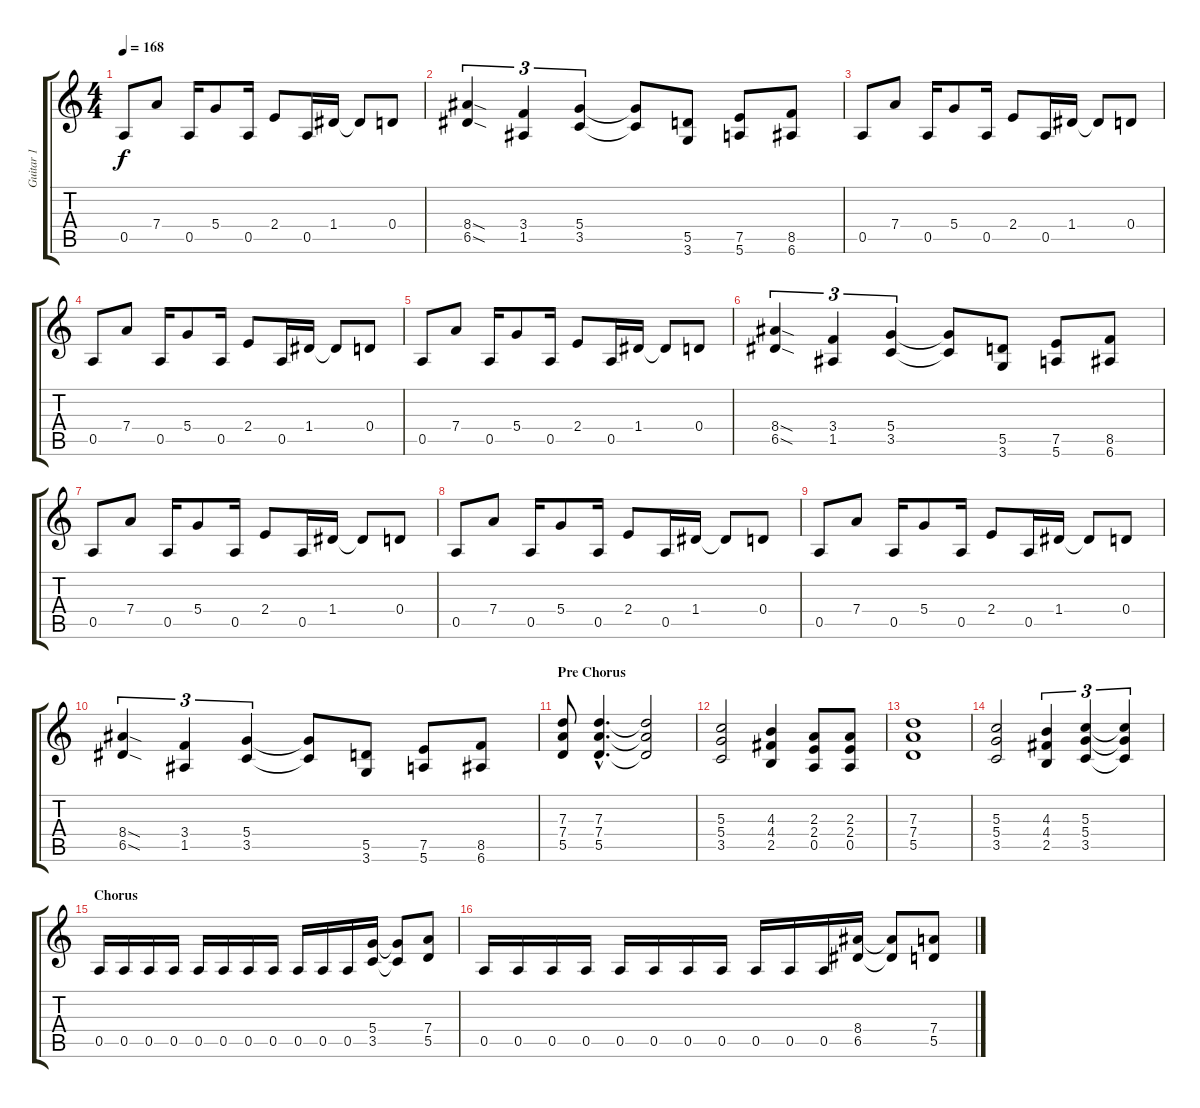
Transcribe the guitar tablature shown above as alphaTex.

\track ("Guitar 1" "Guitar 1") {instrument distortionguitar}
\staff {score tabs}
\tuning (E4 B3 G3 D3 A2 E2) {hide}
\ts (4 4)
\tempo 168
\clef g2
\ks c
0.5.8{dy f} 7.4.8 0.5.16 5.4.8 0.5.16 2.4.8 0.5.16 1.4.16 1.4{t}.8 0.4.8 |
(8.4{sod} 6.5{sod}).4{tu (3 2)} (3.4 1.5).4{tu (3 2)} (5.4 3.5).4{tu (3 2)} (5.4{t} 3.5{t}).8 (5.5 3.6).8 (7.5 5.6).8 (8.5 6.6).8 |
0.5.8 7.4.8 0.5.16 5.4.8 0.5.16 2.4.8 0.5.16 1.4.16 1.4{t}.8 0.4.8 |
0.5.8 7.4.8 0.5.16 5.4.8 0.5.16 2.4.8 0.5.16 1.4.16 1.4{t}.8 0.4.8 |
0.5.8 7.4.8 0.5.16 5.4.8 0.5.16 2.4.8 0.5.16 1.4.16 1.4{t}.8 0.4.8 |
(8.4{sod} 6.5{sod}).4{tu (3 2)} (3.4 1.5).4{tu (3 2)} (5.4 3.5).4{tu (3 2)} (5.4{t} 3.5{t}).8 (5.5 3.6).8 (7.5 5.6).8 (8.5 6.6).8 |
0.5.8 7.4.8 0.5.16 5.4.8 0.5.16 2.4.8 0.5.16 1.4.16 1.4{t}.8 0.4.8 |
0.5.8 7.4.8 0.5.16 5.4.8 0.5.16 2.4.8 0.5.16 1.4.16 1.4{t}.8 0.4.8 |
0.5.8 7.4.8 0.5.16 5.4.8 0.5.16 2.4.8 0.5.16 1.4.16 1.4{t}.8 0.4.8 |
(8.4{sod} 6.5{sod}).4{tu (3 2)} (3.4 1.5).4{tu (3 2)} (5.4 3.5).4{tu (3 2)} (5.4{t} 3.5{t}).8 (5.5 3.6).8 (7.5 5.6).8 (8.5 6.6).8 |
\section ("" "Pre Chorus")
(7.3 7.4 5.5).8 (7.3{hac} 7.4{hac} 5.5{hac}).4{d} (7.3{t} 7.4{t} 5.5{t}).2 |
(5.3 5.4 3.5).2 (4.3 4.4 2.5).4 (2.3 2.4 0.5).8 (2.3 2.4 0.5).8 |
(7.3 7.4 5.5).1 |
(5.3 5.4 3.5).2 (4.3 4.4 2.5).4{tu (3 2)} (5.3 5.4 3.5).4{tu (3 2)} (5.3{t} 5.4{t} 3.5{t}).4{tu (3 2)} |
\section ("" "Chorus")
0.5.16 0.5.16 0.5.16 0.5.16 0.5.16 0.5.16 0.5.16 0.5.16 0.5.16 0.5.16 0.5.16 (5.4 3.5).16 (5.4{t} 3.5{t}).8 (7.4 5.5).8 |
0.5.16 0.5.16 0.5.16 0.5.16 0.5.16 0.5.16 0.5.16 0.5.16 0.5.16 0.5.16 0.5.16 (8.4 6.5).16 (8.4{t} 6.5{t}).8 (7.4 5.5).8
